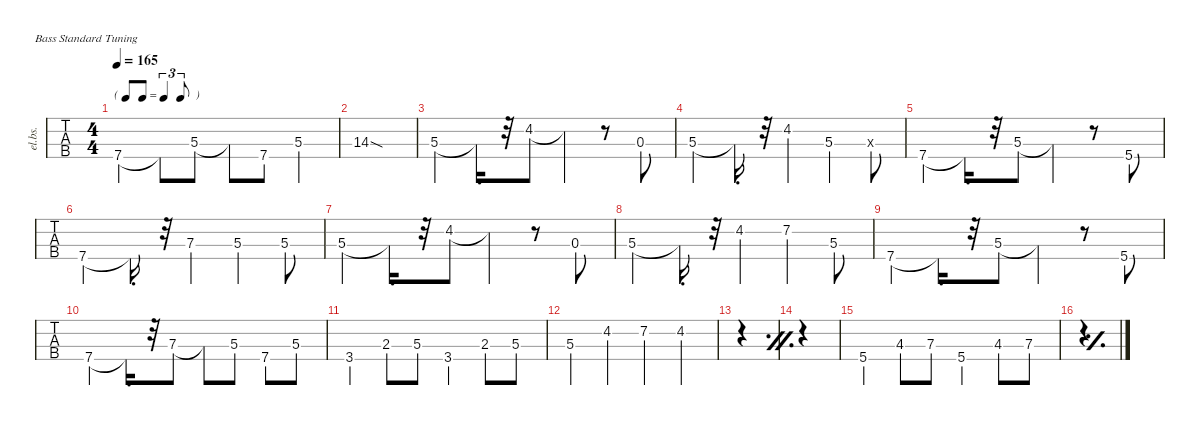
\defaultSystemsLayout 4
\hideDynamics
\bracketExtendMode nobrackets
\track ("Electric Bass" "el.bs.") {instrument electricbassfinger}
\staff {tabs}
\tuning (G2 D2 A1 E1)
\ts (4 4)
\tf triplet8th
\tempo 165
\clef f4
\ks c
7.4.4{dy mf} 7.4{t}.8 5.3.8 5.3{t}.8 7.4.8 5.3.4 |
14.3{sod}.1 |
5.3.4 5.3{t}.16{d} r.32 4.2{acc #}.8 4.2{t acc #}.4 r.8 0.3.8 |
5.3.4 5.3{t}.16{d} r.32 4.2{st acc #}.4 5.3{st}.4 0.3{x}.8 |
7.4.4 7.4{t}.16{d} r.32 5.3.8 5.3{t}.4 r.8 5.4.8 |
7.4.4 7.4{t}.16{d} r.32 7.3{st}.4 5.3{st}.4 5.3.8 |
5.3.4 5.3{t}.16{d} r.32 4.2{acc #}.8 4.2{t acc #}.4 r.8 0.3.8 |
5.3.4 5.3{t}.16{d} r.32 4.2{st acc #}.4 7.2{st}.4 5.3.8 |
7.4.4 7.4{t}.16{d} r.32 5.3.8 5.3{t}.4 r.8 5.4.8 |
7.4.4 7.4{t}.16{d} r.32 7.3.8 7.3{t}.8 5.3.8 7.4.8 5.3.8 |
3.4.4 2.3.8 5.3.8 3.4.4 2.3.8 5.3.8 |
5.3.4 4.2{acc #}.4 7.2.4 4.2{acc #}.4 |
\simile firstofdouble
|
\simile secondofdouble
|
\simile none
5.4.4 4.3{acc #}.8 7.3.8 5.4.4 4.3{acc #}.8 7.3.8 |
\simile simple
